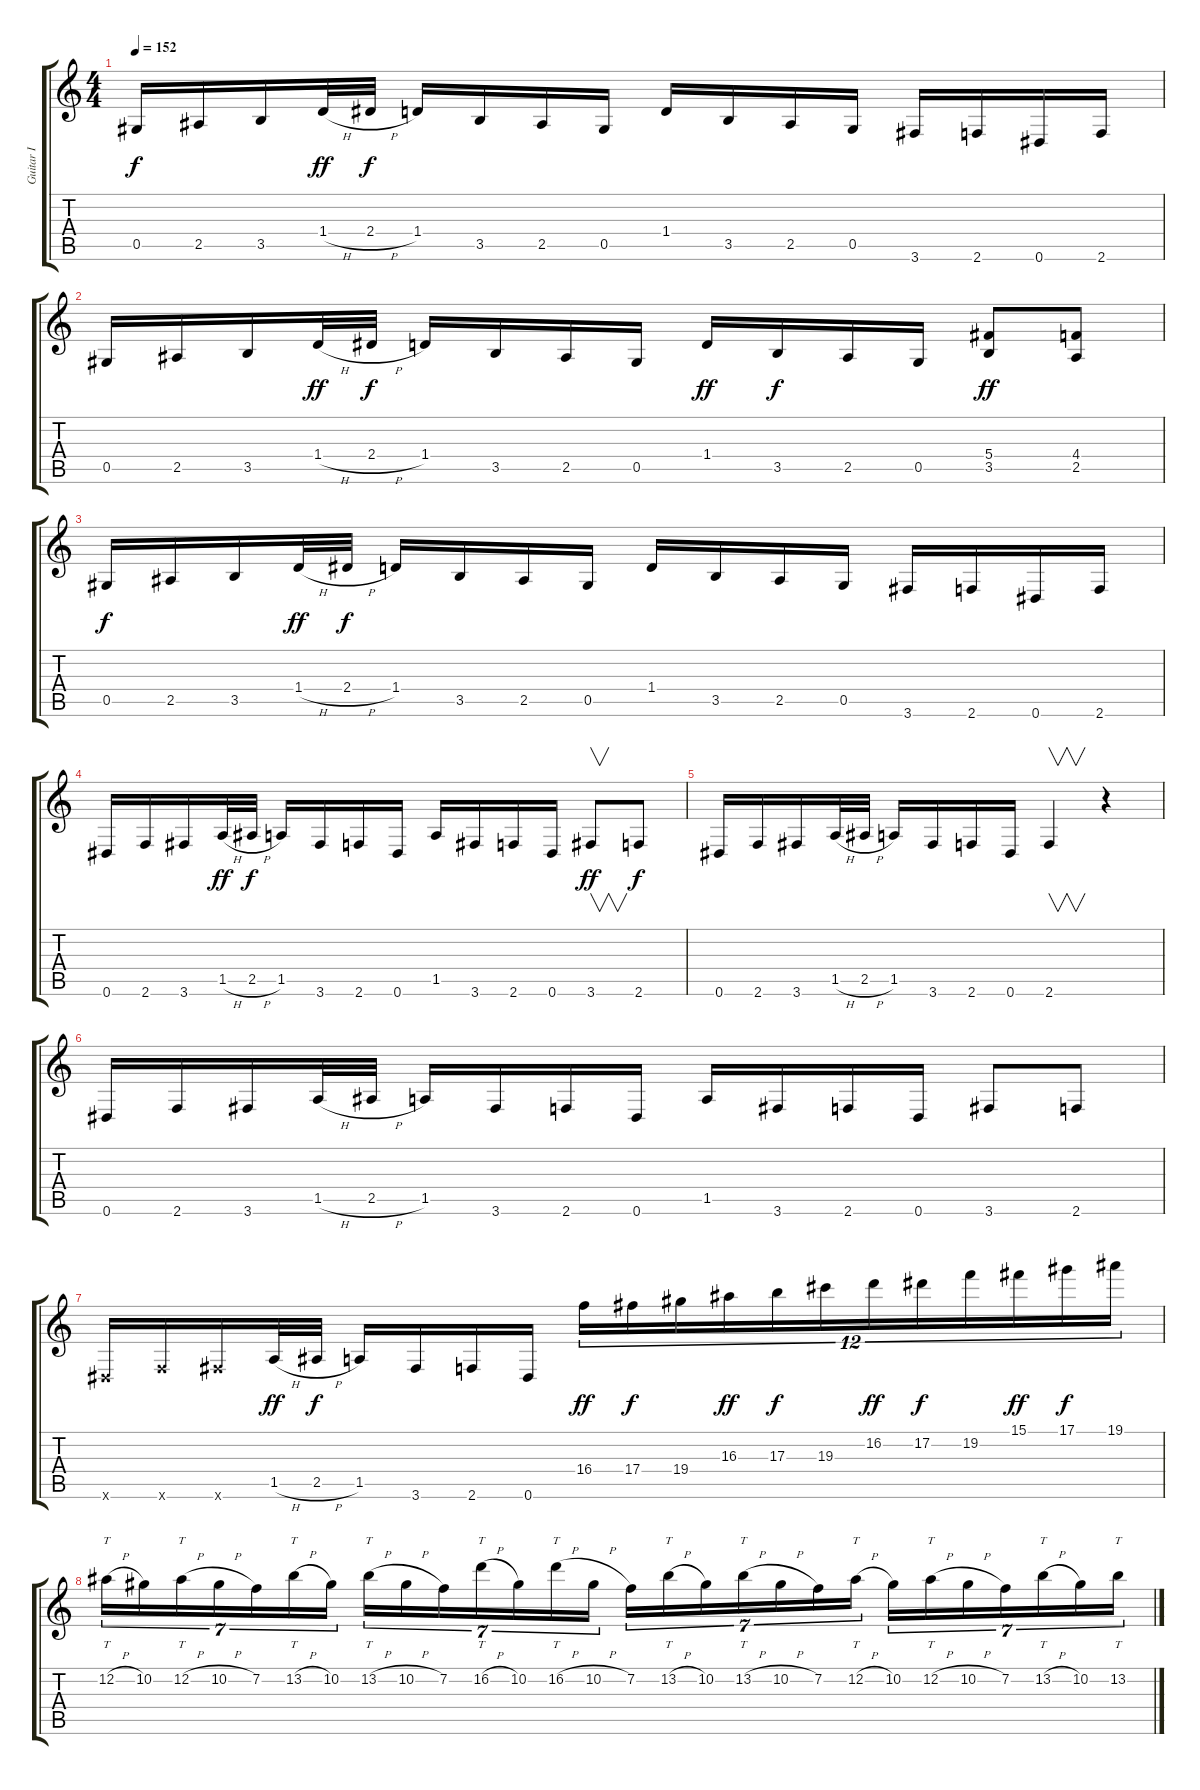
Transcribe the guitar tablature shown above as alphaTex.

\track ("Guitar I" "Guitar I") {instrument overdrivenguitar}
\staff {score tabs}
\tuning (Eb4 Bb3 Gb3 Db3 Ab2 Eb2) {hide}
\ts (4 4)
\tempo 152
\clef g2
\ks c
0.5.16{dy f} 2.5.16 3.5.16 1.4{h}.32{dy ff} 2.4{h}.32{dy f} 1.4.16 3.5.16 2.5.16 0.5.16 1.4.16 3.5.16 2.5.16 0.5.16 3.6.16 2.6.16 0.6.16 2.6.16 |
0.5.16 2.5.16 3.5.16 1.4{h}.32{dy ff} 2.4{h}.32{dy f} 1.4.16 3.5.16 2.5.16 0.5.16 1.4.16{dy ff} 3.5.16{dy f} 2.5.16 0.5.16 (5.4 3.5).8{dy ff} (4.4 2.5).8 |
0.5.16{dy f} 2.5.16 3.5.16 1.4{h}.32{dy ff} 2.4{h}.32{dy f} 1.4.16 3.5.16 2.5.16 0.5.16 1.4.16 3.5.16 2.5.16 0.5.16 3.6.16 2.6.16 0.6.16 2.6.16 |
0.6.16 2.6.16 3.6.16 1.5{h}.32{dy ff} 2.5{h}.32{dy f} 1.5.16 3.6.16 2.6.16 0.6.16 1.5.16 3.6.16 2.6.16 0.6.16 3.6.8{v dy ff} 2.6.8{dy f} |
0.6.16 2.6.16 3.6.16 1.5{h}.32 2.5{h}.32 1.5.16 3.6.16 2.6.16 0.6.16 2.6.4{v} r.4 |
0.6.16 2.6.16 3.6.16 1.5{h}.32 2.5{h}.32 1.5.16 3.6.16 2.6.16 0.6.16 1.5.16 3.6.16 2.6.16 0.6.16 3.6.8 2.6.8 |
0.6{x}.16 2.6{x}.16 3.6{x}.16 1.5{h}.32{dy ff} 2.5{h}.32{dy f} 1.5.16 3.6.16 2.6.16 0.6.16 16.4.16{tu (12 8) dy ff} 17.4.16{tu (12 8) dy f} 19.4.16{tu (12 8)} 16.3.16{tu (12 8) dy ff} 17.3.16{tu (12 8) dy f} 19.3.16{tu (12 8)} 16.2.16{tu (12 8) dy ff} 17.2.16{tu (12 8) dy f} 19.2.16{tu (12 8)} 15.1.16{tu (12 8) dy ff} 17.1.16{tu (12 8) dy f} 19.1.16{tu (12 8)} |
12.2{h}.16{tt tu (7 4)} 10.2.16{tu (7 4)} 12.2{h}.16{tt tu (7 4)} 10.2{h}.16{tu (7 4)} 7.2.16{tu (7 4)} 13.2{h}.16{tt tu (7 4)} 10.2.16{tu (7 4)} 13.2{h}.16{tt tu (7 4)} 10.2{h}.16{tu (7 4)} 7.2.16{tu (7 4)} 16.2{h}.16{tt tu (7 4)} 10.2.16{tu (7 4)} 16.2{h}.16{tt tu (7 4)} 10.2{h}.16{tu (7 4)} 7.2.16{tu (7 4)} 13.2{h}.16{tt tu (7 4)} 10.2.16{tu (7 4)} 13.2{h}.16{tt tu (7 4)} 10.2{h}.16{tu (7 4)} 7.2.16{tu (7 4)} 12.2{h}.16{tt tu (7 4)} 10.2.16{tu (7 4)} 12.2{h}.16{tt tu (7 4)} 10.2{h}.16{tu (7 4)} 7.2.16{tu (7 4)} 13.2{h}.16{tt tu (7 4)} 10.2.16{tu (7 4)} 13.2{h}.16{tt tu (7 4)}
